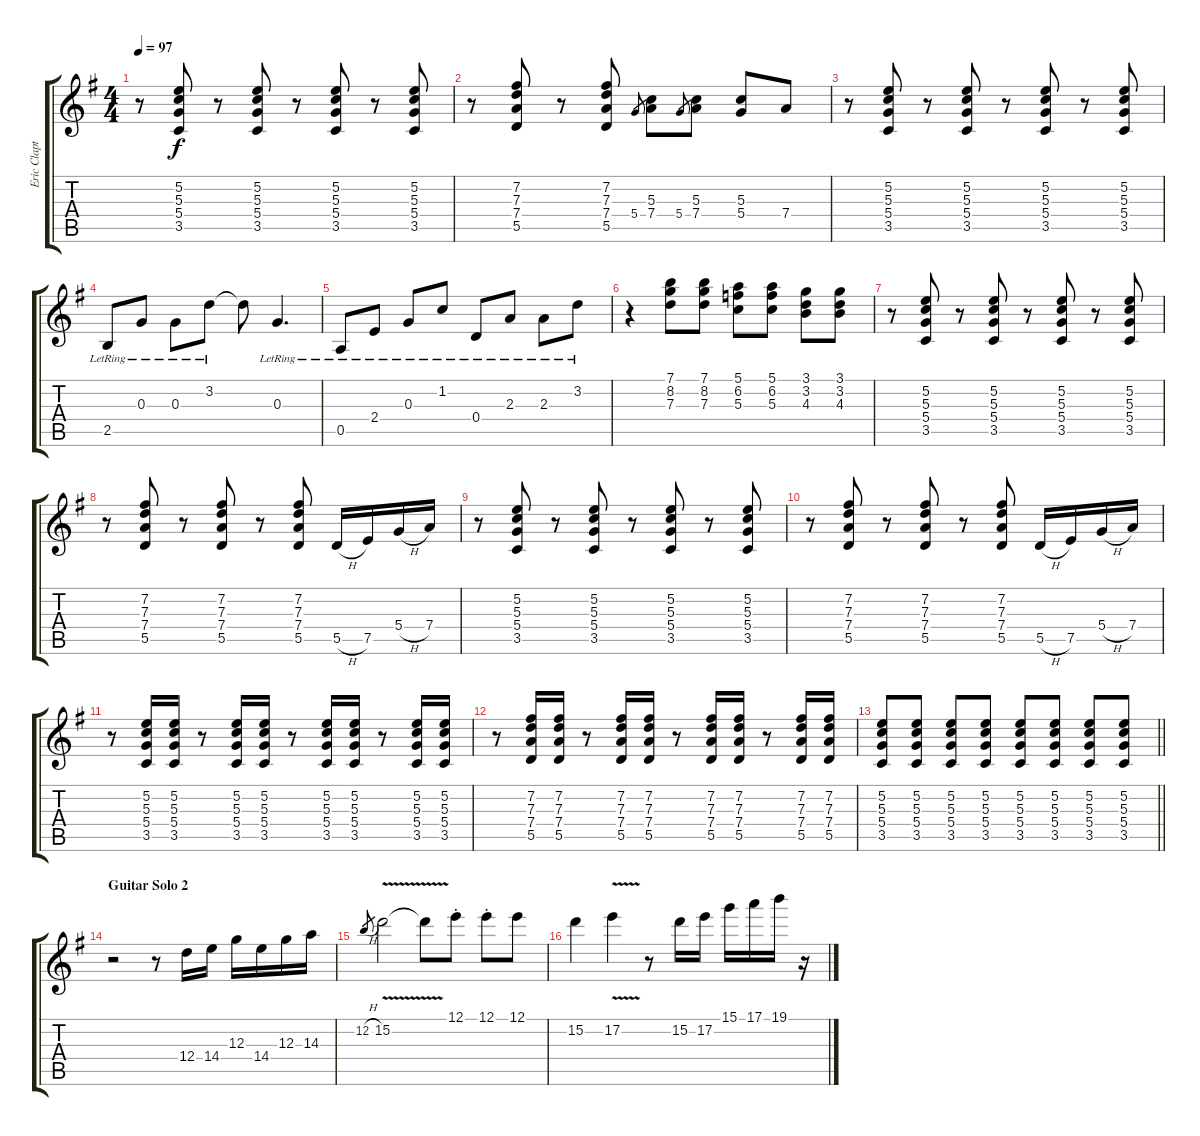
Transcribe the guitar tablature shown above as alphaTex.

\track ("Eric Clapton" "Eric Clapt") {instrument electricguitarjazz}
\staff {score tabs}
\tuning (E4 B3 G3 D3 A2 E2) {hide}
\ts (4 4)
\tempo 97
\clef g2
\ks g
r.8{dy f} (5.2 5.3 5.4 3.5).8 r.8 (5.2 5.3 5.4 3.5).8 r.8 (5.2 5.3 5.4 3.5).8 r.8 (5.2 5.3 5.4 3.5).8 |
r.8 (7.2 7.3 7.4 5.5).8 r.8 (7.2 7.3 7.4 5.5).8 5.4.8{gr} (5.3 7.4).8 5.4.8{gr} (5.3 7.4).8 (5.3 5.4).8 7.4.8 |
r.8 (5.2 5.3 5.4 3.5).8 r.8 (5.2 5.3 5.4 3.5).8 r.8 (5.2 5.3 5.4 3.5).8 r.8 (5.2 5.3 5.4 3.5).8 |
2.5{lr}.8 0.3{lr}.8 0.3{lr}.8 3.2{lr}.8 3.2{t}.8 0.3{lr}.4{d} |
0.5{lr}.8 2.4{lr}.8 0.3{lr}.8 1.2{lr}.8 0.4{lr}.8 2.3{lr}.8 2.3{lr}.8 3.2{lr}.8 |
r.4 (7.1 8.2 7.3).8 (7.1 8.2 7.3).8 (5.1 6.2 5.3).8 (5.1 6.2 5.3).8 (3.1 3.2 4.3).8 (3.1 3.2 4.3).8 |
r.8 (5.2 5.3 5.4 3.5).8 r.8 (5.2 5.3 5.4 3.5).8 r.8 (5.2 5.3 5.4 3.5).8 r.8 (5.2 5.3 5.4 3.5).8 |
r.8 (7.2 7.3 7.4 5.5).8 r.8 (7.2 7.3 7.4 5.5).8 r.8 (7.2 7.3 7.4 5.5).8 5.5{h}.16 7.5.16 5.4{h}.16 7.4.16 |
r.8 (5.2 5.3 5.4 3.5).8 r.8 (5.2 5.3 5.4 3.5).8 r.8 (5.2 5.3 5.4 3.5).8 r.8 (5.2 5.3 5.4 3.5).8 |
r.8 (7.2 7.3 7.4 5.5).8 r.8 (7.2 7.3 7.4 5.5).8 r.8 (7.2 7.3 7.4 5.5).8 5.5{h}.16 7.5.16 5.4{h}.16 7.4.16 |
r.8 (5.2 5.3 5.4 3.5).16 (5.2 5.3 5.4 3.5).16 r.8 (5.2 5.3 5.4 3.5).16 (5.2 5.3 5.4 3.5).16 r.8 (5.2 5.3 5.4 3.5).16 (5.2 5.3 5.4 3.5).16 r.8 (5.2 5.3 5.4 3.5).16 (5.2 5.3 5.4 3.5).16 |
r.8 (7.2 7.3 7.4 5.5).16 (7.2 7.3 7.4 5.5).16 r.8 (7.2 7.3 7.4 5.5).16 (7.2 7.3 7.4 5.5).16 r.8 (7.2 7.3 7.4 5.5).16 (7.2 7.3 7.4 5.5).16 r.8 (7.2 7.3 7.4 5.5).16 (7.2 7.3 7.4 5.5).16 |
\barLineRight lightlight
(5.2 5.3 5.4 3.5).8 (5.2 5.3 5.4 3.5).8 (5.2 5.3 5.4 3.5).8 (5.2 5.3 5.4 3.5).8 (5.2 5.3 5.4 3.5).8 (5.2 5.3 5.4 3.5).8 (5.2 5.3 5.4 3.5).8 (5.2 5.3 5.4 3.5).8 |
\section ("" "Guitar Solo 2")
r.2{volume 13 instrument overdrivenguitar} r.8 12.4.16 14.4.16 12.3.16 14.4.16 12.3.16 14.3.16 |
12.2{h}.8{gr} 15.2{v}.2 15.2{t}.8 12.1{st}.8 12.1{st}.8 12.1.8 |
15.2.4 17.2{v}.4 r.8 15.2.16 17.2.16 15.1.16 17.1.16 19.1.16 r.16
